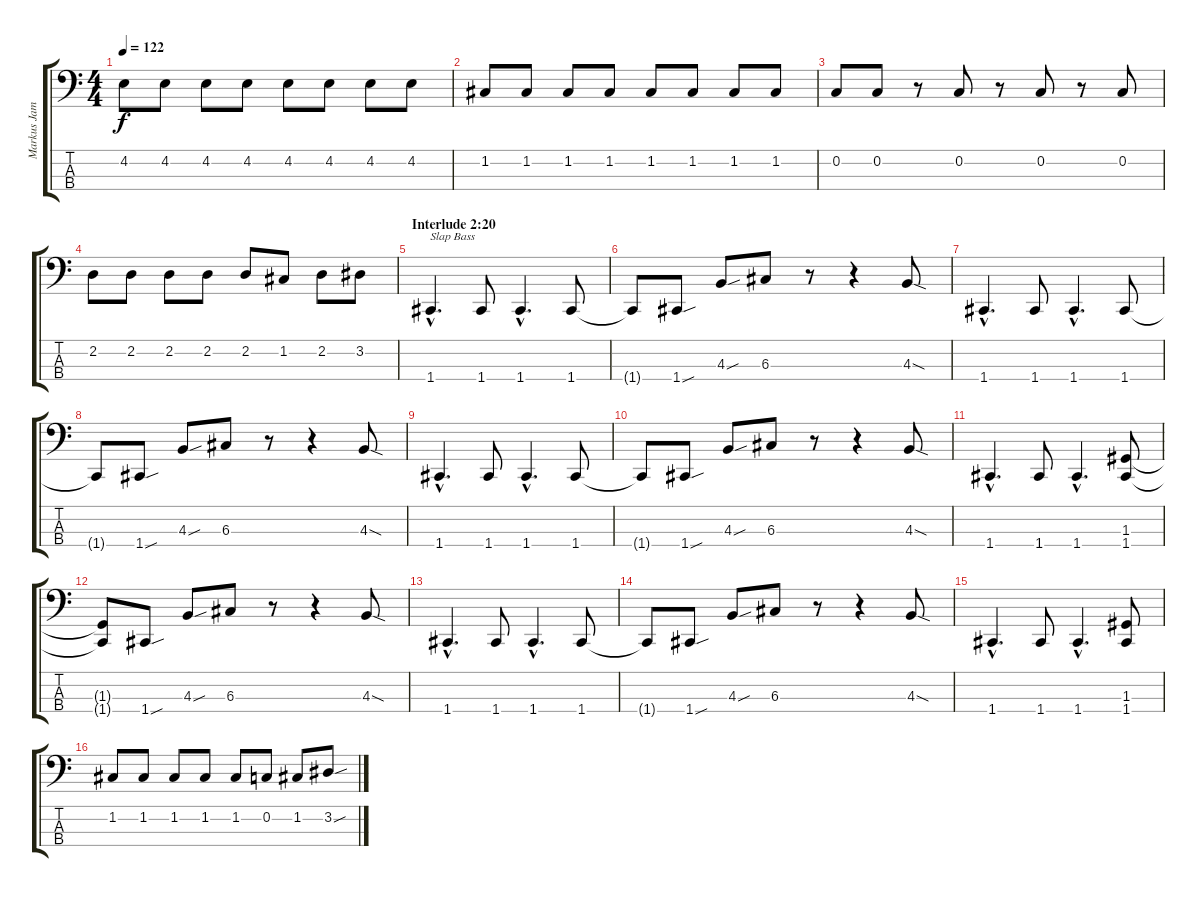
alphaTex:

\track ("Markus James [Bass]" "Markus Jam") {instrument electricbassfinger}
\staff {score tabs}
\tuning (F2 C2 G1 C1) {hide}
\ts (4 4)
\tempo 122
\clef f4
\ks c
4.2.8{dy f} 4.2.8 4.2.8 4.2.8 4.2.8 4.2.8 4.2.8 4.2.8 |
1.2.8 1.2.8 1.2.8 1.2.8 1.2.8 1.2.8 1.2.8 1.2.8 |
0.2.8 0.2.8 r.8 0.2.8 r.8 0.2.8 r.8 0.2.8 |
2.2.8 2.2.8 2.2.8 2.2.8 2.2.8 1.2.8 2.2.8 3.2.8 |
\section ("" "Interlude 2:20")
1.4{hac}.4{d txt "Slap Bass" instrument slapbass1} 1.4.8 1.4{hac}.4{d} 1.4.8 |
1.4{t}.8 1.4{sou}.8 4.3{sou}.8 6.3.8 r.8 r.4 4.3{sod}.8 |
1.4{hac}.4{d} 1.4.8 1.4{hac}.4{d} 1.4.8 |
1.4{t}.8 1.4{sou}.8 4.3{sou}.8 6.3.8 r.8 r.4 4.3{sod}.8 |
1.4{hac}.4{d} 1.4.8 1.4{hac}.4{d} 1.4.8 |
1.4{t}.8 1.4{sou}.8 4.3{sou}.8 6.3.8 r.8 r.4 4.3{sod}.8 |
1.4{hac}.4{d} 1.4.8 1.4{hac}.4{d} (1.3 1.4).8 |
(1.3{t} 1.4{t}).8 1.4{sou}.8 4.3{sou}.8 6.3.8 r.8 r.4 4.3{sod}.8 |
1.4{hac}.4{d} 1.4.8 1.4{hac}.4{d} 1.4.8 |
1.4{t}.8 1.4{sou}.8 4.3{sou}.8 6.3.8 r.8 r.4 4.3{sod}.8 |
1.4{hac}.4{d instrument electricbassfinger} 1.4.8 1.4{hac}.4{d} (1.3 1.4).8 |
1.2.8 1.2.8 1.2.8 1.2.8 1.2.8 0.2.8 1.2.8 3.2{sou}.8
